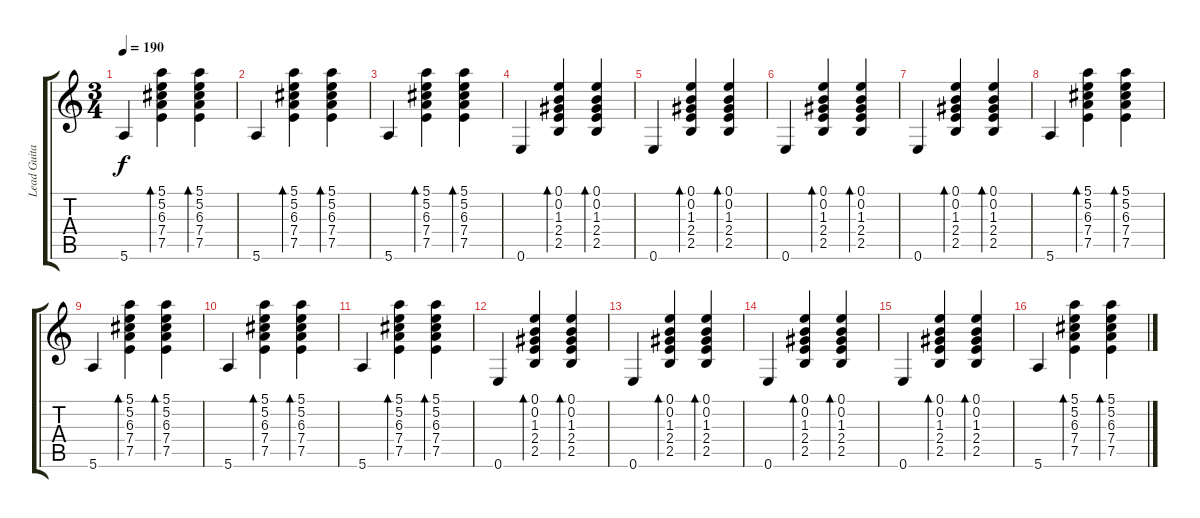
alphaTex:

\track ("Lead Guitar" "Lead Guita") {instrument electricguitarclean}
\staff {score tabs}
\tuning (E4 B3 G3 D3 A2 E2) {hide}
\ts (3 4)
\tempo 190
\clef g2
\ks c
5.6.4{dy f} (5.1 5.2 6.3 7.4 7.5).4{bd 60} (5.1 5.2 6.3 7.4 7.5).4{bd 60} |
5.6.4 (5.1 5.2 6.3 7.4 7.5).4{bd 60} (5.1 5.2 6.3 7.4 7.5).4{bd 60} |
5.6.4 (5.1 5.2 6.3 7.4 7.5).4{bd 60} (5.1 5.2 6.3 7.4 7.5).4{bd 60} |
0.6.4 (0.1 0.2 1.3 2.4 2.5).4{bd 60} (0.1 0.2 1.3 2.4 2.5).4{bd 60} |
0.6.4 (0.1 0.2 1.3 2.4 2.5).4{bd 60} (0.1 0.2 1.3 2.4 2.5).4{bd 60} |
0.6.4 (0.1 0.2 1.3 2.4 2.5).4{bd 60} (0.1 0.2 1.3 2.4 2.5).4{bd 60} |
0.6.4 (0.1 0.2 1.3 2.4 2.5).4{bd 60} (0.1 0.2 1.3 2.4 2.5).4{bd 60} |
5.6.4 (5.1 5.2 6.3 7.4 7.5).4{bd 60} (5.1 5.2 6.3 7.4 7.5).4{bd 60} |
5.6.4 (5.1 5.2 6.3 7.4 7.5).4{bd 60} (5.1 5.2 6.3 7.4 7.5).4{bd 60} |
5.6.4 (5.1 5.2 6.3 7.4 7.5).4{bd 60} (5.1 5.2 6.3 7.4 7.5).4{bd 60} |
5.6.4 (5.1 5.2 6.3 7.4 7.5).4{bd 60} (5.1 5.2 6.3 7.4 7.5).4{bd 60} |
0.6.4 (0.1 0.2 1.3 2.4 2.5).4{bd 60} (0.1 0.2 1.3 2.4 2.5).4{bd 60} |
0.6.4 (0.1 0.2 1.3 2.4 2.5).4{bd 60} (0.1 0.2 1.3 2.4 2.5).4{bd 60} |
0.6.4 (0.1 0.2 1.3 2.4 2.5).4{bd 60} (0.1 0.2 1.3 2.4 2.5).4{bd 60} |
0.6.4 (0.1 0.2 1.3 2.4 2.5).4{bd 60} (0.1 0.2 1.3 2.4 2.5).4{bd 60} |
5.6.4 (5.1 5.2 6.3 7.4 7.5).4{bd 60} (5.1 5.2 6.3 7.4 7.5).4{bd 60}
